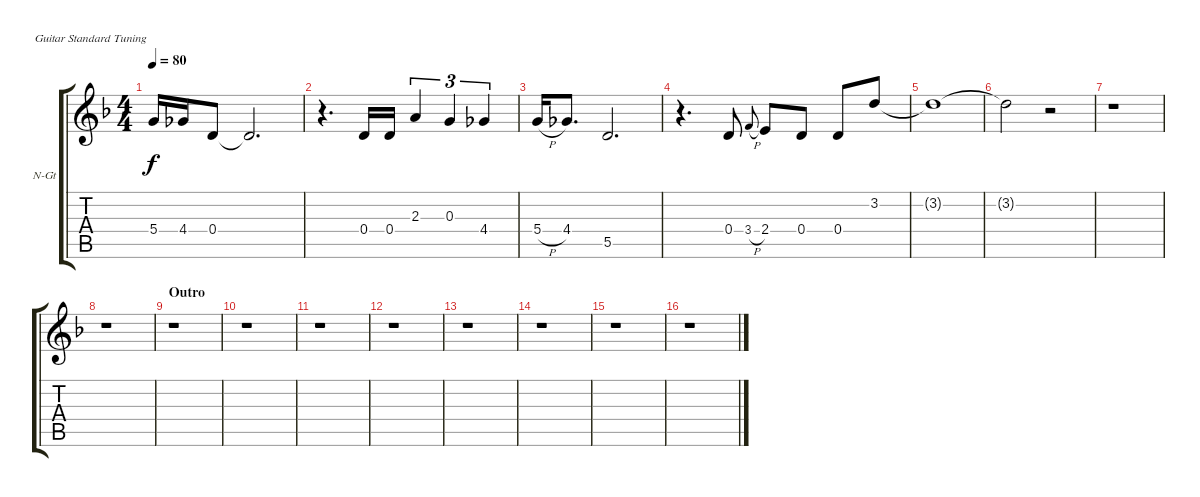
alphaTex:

\defaultSystemsLayout 4
\bracketExtendMode groupsimilarinstruments
\firstSystemTrackNameOrientation horizontal
\otherSystemsTrackNameOrientation horizontal
\track ("Melody" "N-Gt") {instrument acousticguitarnylon}
\staff {score tabs}
\tuning (E4 B3 G3 D3 A2 E2)
\ts (4 4)
\tempo 80
\clef g2
\ks f
5.4.16{dy f} 4.4.16 0.4.8 0.4{t}.2{d} |
r.4{d} 0.4.16 0.4.16 2.3.4{tu (3 2)} 0.3.4{tu (3 2)} 4.4.4{tu (3 2)} |
5.4{h}.16 4.4.8{d} 5.5.2{d} |
r.4{d} 0.4.8 3.4{h}.8{gr onbeat} 2.4.8 0.4.8 0.4.8 3.2.8 |
3.2{t}.1 |
3.2{t}.2 r.2 |
r.1 |
r.1 |
\section ("" "Outro")
r.1 |
r.1 |
r.1 |
r.1 |
r.1 |
r.1 |
r.1 |
r.1
